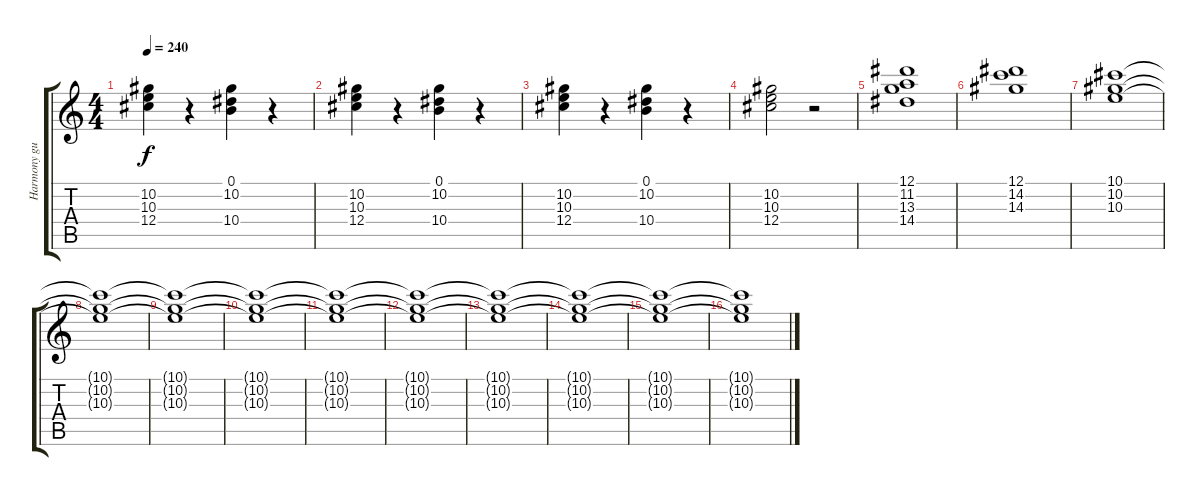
\track ("Harmony guitar" "Harmony gu") {instrument distortionguitar}
\staff {score tabs}
\tuning (Eb4 Bb3 Gb3 Db3 Ab2 Eb2) {hide}
\ts (4 4)
\tempo 240
\clef g2
\ks c
(10.2 10.3 12.4).4{dy f} r.4 (0.1 10.2 10.4).4 r.4 |
(10.2 10.3 12.4).4 r.4 (0.1 10.2 10.4).4 r.4 |
(10.2 10.3 12.4).4 r.4 (0.1 10.2 10.4).4 r.4 |
(10.2 10.3 12.4).2 r.2 |
(12.1 11.2 13.3 14.4).1 |
(12.1 14.2 14.3).1 |
(10.1 10.2 10.3).1 |
(10.1{t} 10.2{t} 10.3{t}).1 |
(10.1{t} 10.2{t} 10.3{t}).1 |
(10.1{t} 10.2{t} 10.3{t}).1 |
(10.1{t} 10.2{t} 10.3{t}).1 |
(10.1{t} 10.2{t} 10.3{t}).1 |
(10.1{t} 10.2{t} 10.3{t}).1 |
(10.1{t} 10.2{t} 10.3{t}).1 |
(10.1{t} 10.2{t} 10.3{t}).1 |
(10.1{t} 10.2{t} 10.3{t}).1
